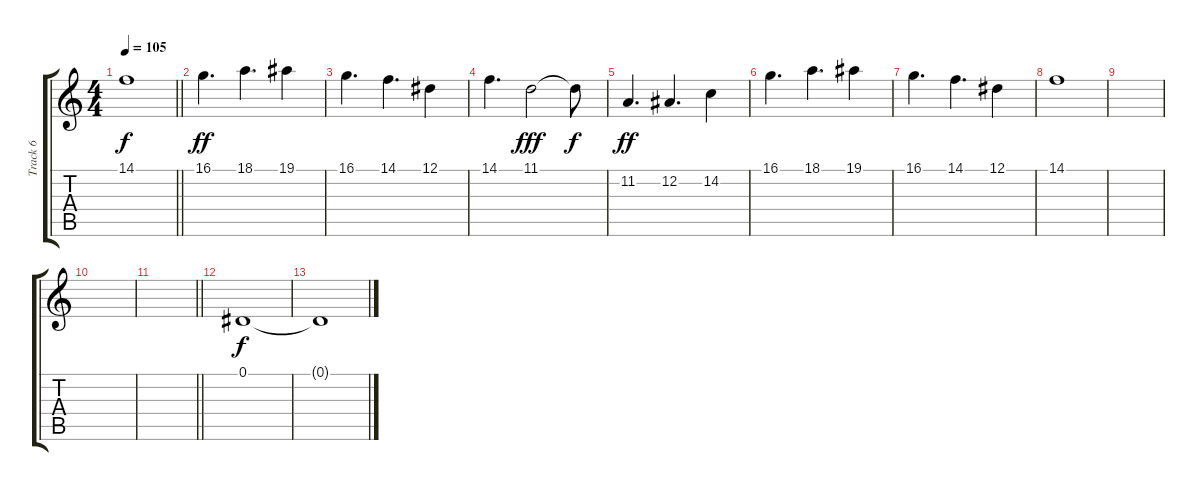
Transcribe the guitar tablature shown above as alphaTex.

\track ("Track 6" "Track 6") {instrument violin}
\staff {score tabs}
\tuning (Eb4 Bb3 Gb3 Db3 Ab2 Eb2) {hide}
\ts (4 4)
\tempo 105
\clef g2
\barLineRight lightlight
\ks c
14.1{t}.1{dy f} |
16.1.4{d dy ff} 18.1.4{d} 19.1.4 |
16.1.4{d} 14.1.4{d} 12.1.4 |
14.1.4{d} 11.1.2{dy fff} 11.1{t}.8{dy f} |
11.2.4{d dy ff} 12.2.4{d} 14.2.4 |
16.1.4{d} 18.1.4{d} 19.1.4 |
16.1.4{d} 14.1.4{d} 12.1.4 |
14.1.1 |
|
|
\barLineRight lightlight
|
0.1.1{dy f} |
0.1{t}.1
